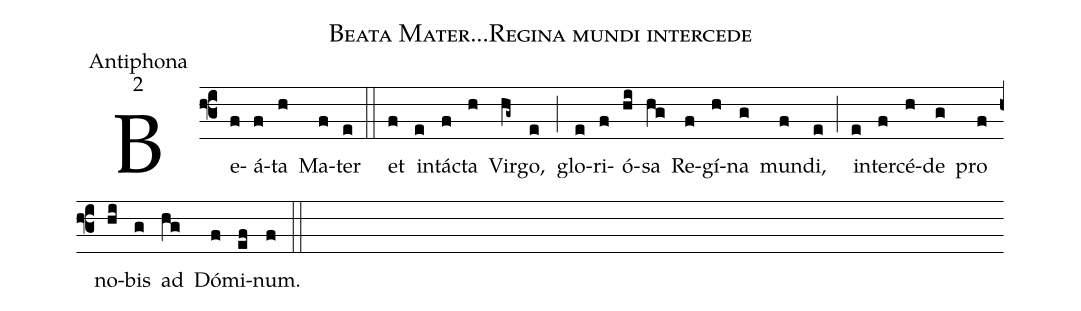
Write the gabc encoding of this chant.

name:Beata Mater...Regina mundi intercede;
office-part:Antiphona;
mode:2;
%%
(f3) Be(f)á(f)ta(h) Ma(f)ter(e) (::) et(f) in(e)tá(f)cta(h) Vir(hg~)go,(e) (;) glo(e)ri(f)ó(hi)sa(hg) Re(f)gí(h)na(g) mun(f)di,(e) (;) in(e)ter(f)cé(h)de(g) pro(f) no(hi)bis(g) ad(hg) Dó(f)mi(ef)num.(f) (::)
